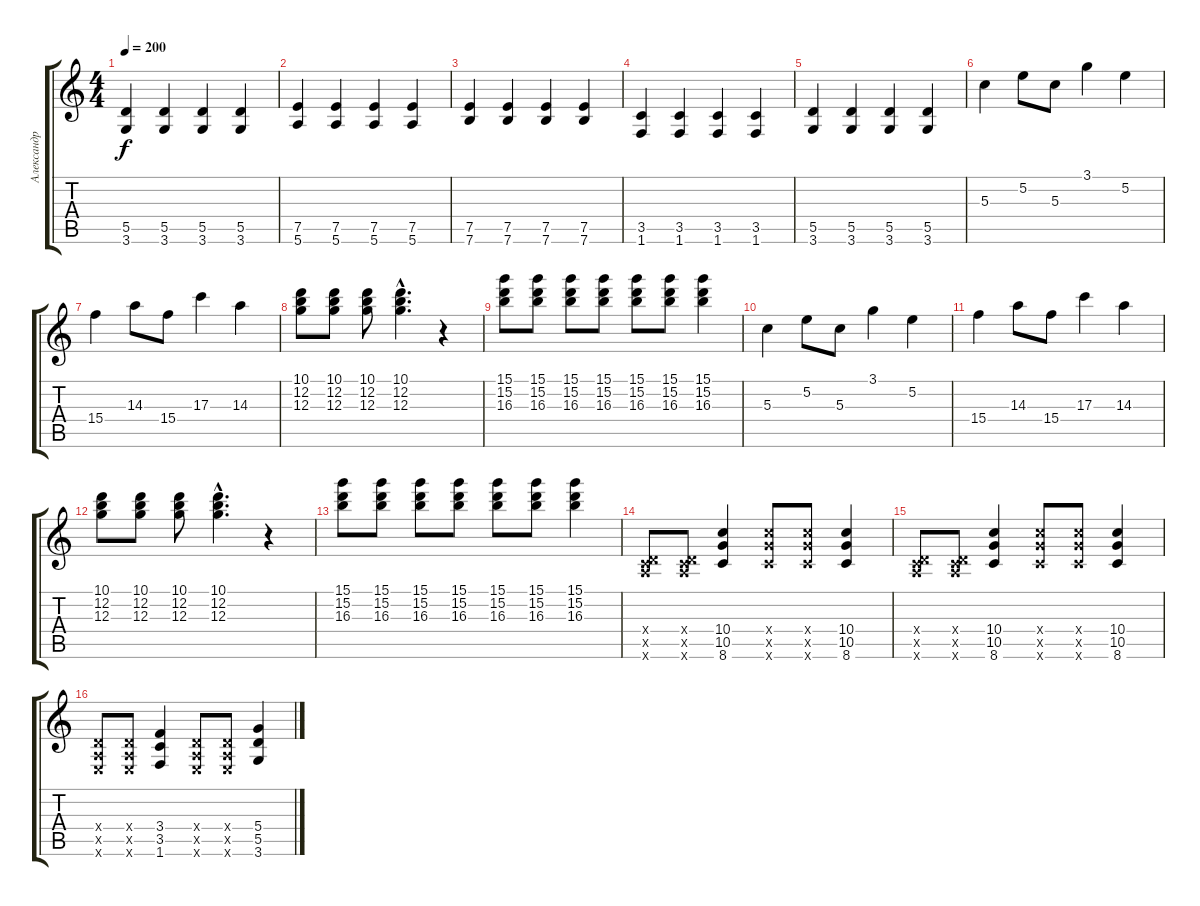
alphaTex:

\track ("Александр Голанд" "Александр ") {instrument distortionguitar}
\staff {score tabs}
\tuning (E4 B3 G3 D3 A2 E2) {hide}
\ts (4 4)
\tempo 200
\clef g2
\ks c
(5.5 3.6).4{dy f} (5.5 3.6).4 (5.5 3.6).4 (5.5 3.6).4 |
(7.5 5.6).4 (7.5 5.6).4 (7.5 5.6).4 (7.5 5.6).4 |
(7.5 7.6).4 (7.5 7.6).4 (7.5 7.6).4 (7.5 7.6).4 |
(3.5 1.6).4 (3.5 1.6).4 (3.5 1.6).4 (3.5 1.6).4 |
(5.5 3.6).4 (5.5 3.6).4 (5.5 3.6).4 (5.5 3.6).4 |
5.3.4 5.2.8 5.3.8 3.1.4 5.2.4 |
15.4.4 14.3.8 15.4.8 17.3.4 14.3.4 |
(10.1 12.2 12.3).8 (10.1 12.2 12.3).8 (10.1 12.2 12.3).8 (10.1{hac} 12.2{hac} 12.3{hac}).4{d} r.4 |
(15.1 15.2 16.3).8 (15.1 15.2 16.3).8 (15.1 15.2 16.3).8 (15.1 15.2 16.3).8 (15.1 15.2 16.3).8 (15.1 15.2 16.3).8 (15.1 15.2 16.3).4 |
5.3.4 5.2.8 5.3.8 3.1.4 5.2.4 |
15.4.4 14.3.8 15.4.8 17.3.4 14.3.4 |
(10.1 12.2 12.3).8 (10.1 12.2 12.3).8 (10.1 12.2 12.3).8 (10.1{hac} 12.2{hac} 12.3{hac}).4{d} r.4 |
(15.1 15.2 16.3).8 (15.1 15.2 16.3).8 (15.1 15.2 16.3).8 (15.1 15.2 16.3).8 (15.1 15.2 16.3).8 (15.1 15.2 16.3).8 (15.1 15.2 16.3).4 |
(0.4{x} 0.5{x} 8.6{x}).8 (0.4{x} 0.5{x} 8.6{x}).8 (10.4 10.5 8.6).4 (10.4{x} 10.5{x} 8.6{x}).8 (10.4{x} 10.5{x} 8.6{x}).8 (10.4 10.5 8.6).4 |
(0.4{x} 0.5{x} 8.6{x}).8 (0.4{x} 0.5{x} 8.6{x}).8 (10.4 10.5 8.6).4 (10.4{x} 10.5{x} 8.6{x}).8 (10.4{x} 10.5{x} 8.6{x}).8 (10.4 10.5 8.6).4 |
(0.4{x} 0.5{x} 0.6{x}).8 (0.4{x} 0.5{x} 0.6{x}).8 (3.4 3.5 1.6).4 (0.4{x} 0.5{x} 0.6{x}).8 (0.4{x} 0.5{x} 0.6{x}).8 (5.4 5.5 3.6).4
